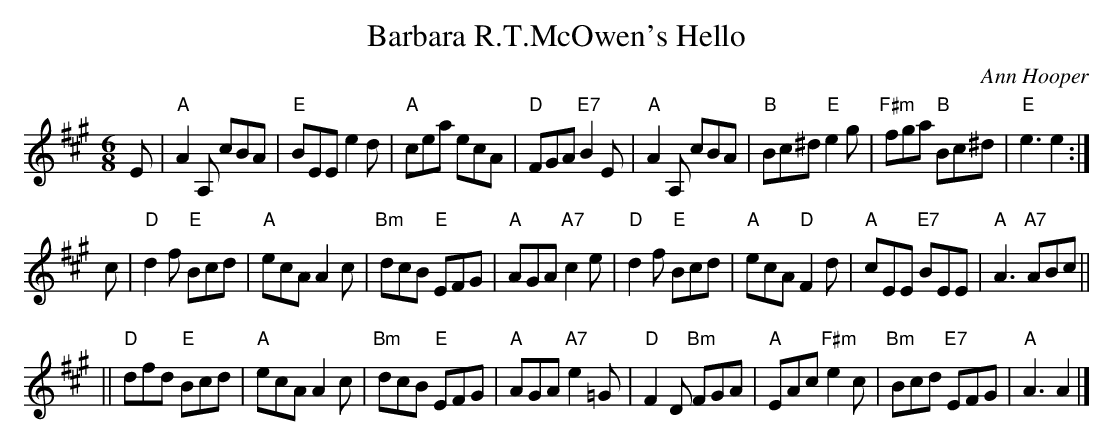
X:1
T: Barbara R.T.McOwen's Hello
C: Ann Hooper
M: 6/8
L: 1/8
K: A
E \
| "A"A2A, cBA | "E"BEE e2d | "A"cea ecA | "D"FGA "E7"B2E \
| "A"A2A, cBA | "B"Bc^d "E"e2g | "F#m"fga "B"Bc^d | "E"e3 e2 :|
c \
| "D"d2f "E"Bcd | "A"ecA A2c | "Bm"dcB "E"EFG | "A"AGA "A7"c2e \
| "D"d2f "E"Bcd | "A"ecA "D"F2d | "A"cEE "E7"BEE | "A"A3 "A7"ABc ||
|| "D"dfd "E"Bcd | "A"ecA A2c | "Bm"dcB "E"EFG | "A"AGA "A7"e2=G \
| "D"F2D "Bm"FGA | "A"EAc "F#m"e2c | "Bm"Bcd "E7"EFG | "A"A3 A2 |]
